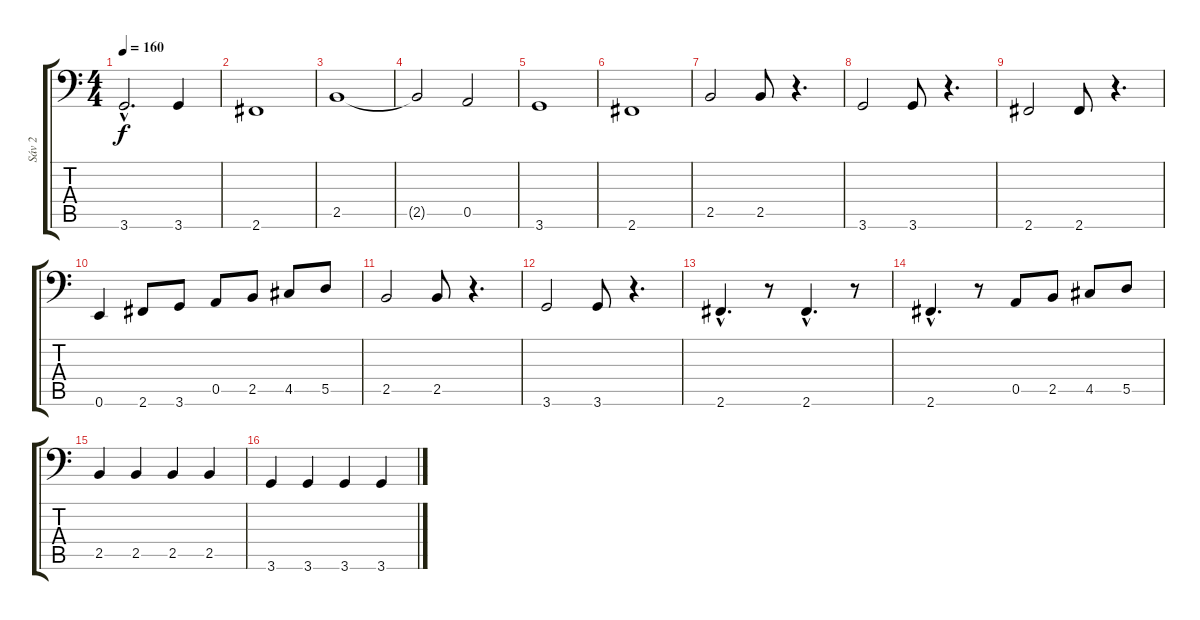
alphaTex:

\track ("Sáv 2" "Sáv 2") {instrument fretlessbass}
\staff {score tabs}
\tuning (E3 B2 G2 D2 A1 E1) {hide}
\ts (4 4)
\tempo 160
\clef f4
\ks c
3.6{hac}.2{d dy f} 3.6.4 |
2.6.1 |
2.5.1 |
2.5{t}.2 0.5.2 |
3.6.1 |
2.6.1 |
2.5.2 2.5.8 r.4{d} |
3.6.2 3.6.8 r.4{d} |
2.6.2 2.6.8 r.4{d} |
0.6.4 2.6.8 3.6.8 0.5.8 2.5.8 4.5.8 5.5.8 |
2.5.2 2.5.8 r.4{d} |
3.6.2 3.6.8 r.4{d} |
2.6{hac}.4{d} r.8 2.6{hac}.4{d} r.8 |
2.6{hac}.4{d} r.8 0.5.8 2.5.8 4.5.8 5.5.8 |
2.5.4 2.5.4 2.5.4 2.5.4 |
3.6.4 3.6.4 3.6.4 3.6.4
